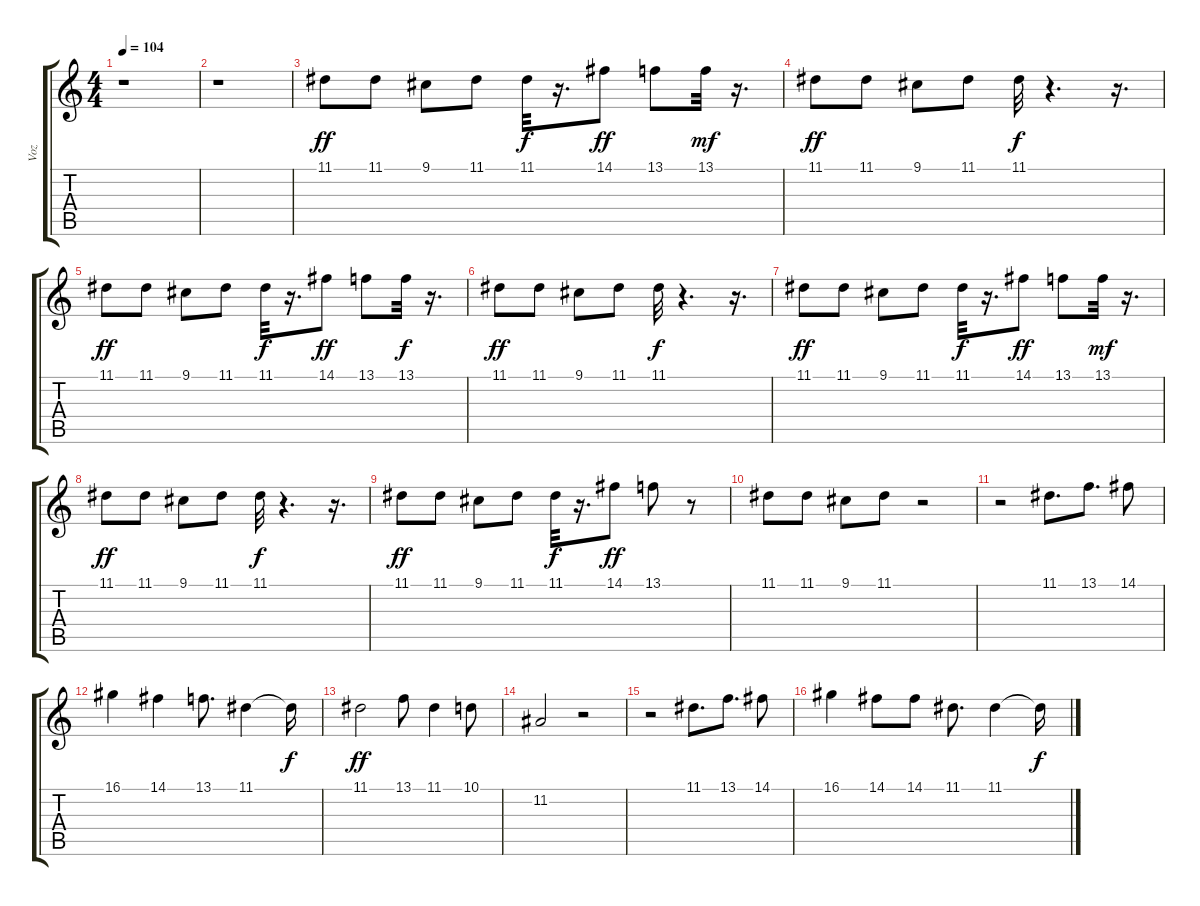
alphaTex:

\track ("Voz" "Voz") {instrument choiraahs}
\staff {score tabs}
\tuning (E4 B3 G3 D3 A2 E2) {hide}
\ts (4 4)
\tempo 104
\clef g2
\ks c
r.1{dy ff} |
r.1 |
11.1.8 11.1.8 9.1.8 11.1.8 11.1.32{dy f} r.16{d} 14.1.8{dy ff} 13.1.8 13.1.32{dy mf} r.16{d} |
11.1.8{dy ff} 11.1.8 9.1.8 11.1.8 11.1.32{dy f} r.4{d} r.16{d} |
11.1.8{dy ff} 11.1.8 9.1.8 11.1.8 11.1.32{dy f} r.16{d} 14.1.8{dy ff} 13.1.8 13.1.32{dy f} r.16{d} |
11.1.8{dy ff} 11.1.8 9.1.8 11.1.8 11.1.32{dy f} r.4{d} r.16{d} |
11.1.8{dy ff} 11.1.8 9.1.8 11.1.8 11.1.32{dy f} r.16{d} 14.1.8{dy ff} 13.1.8 13.1.32{dy mf} r.16{d} |
11.1.8{dy ff} 11.1.8 9.1.8 11.1.8 11.1.32{dy f} r.4{d} r.16{d} |
11.1.8{dy ff} 11.1.8 9.1.8 11.1.8 11.1.32{dy f} r.16{d} 14.1.8{dy ff} 13.1.8 r.8 |
11.1.8 11.1.8 9.1.8 11.1.8 r.2 |
r.2 11.1.8{d} 13.1.8{d} 14.1.8 |
16.1.4 14.1.4 13.1.8{d} 11.1.4 11.1{t}.16{dy f} |
11.1.2{dy ff} 13.1.8 11.1.4 10.1.8 |
11.2.2 r.2 |
r.2 11.1.8{d} 13.1.8{d} 14.1.8 |
16.1.4 14.1.8 14.1.8 11.1.8{d} 11.1.4 11.1{t}.16{dy f}
